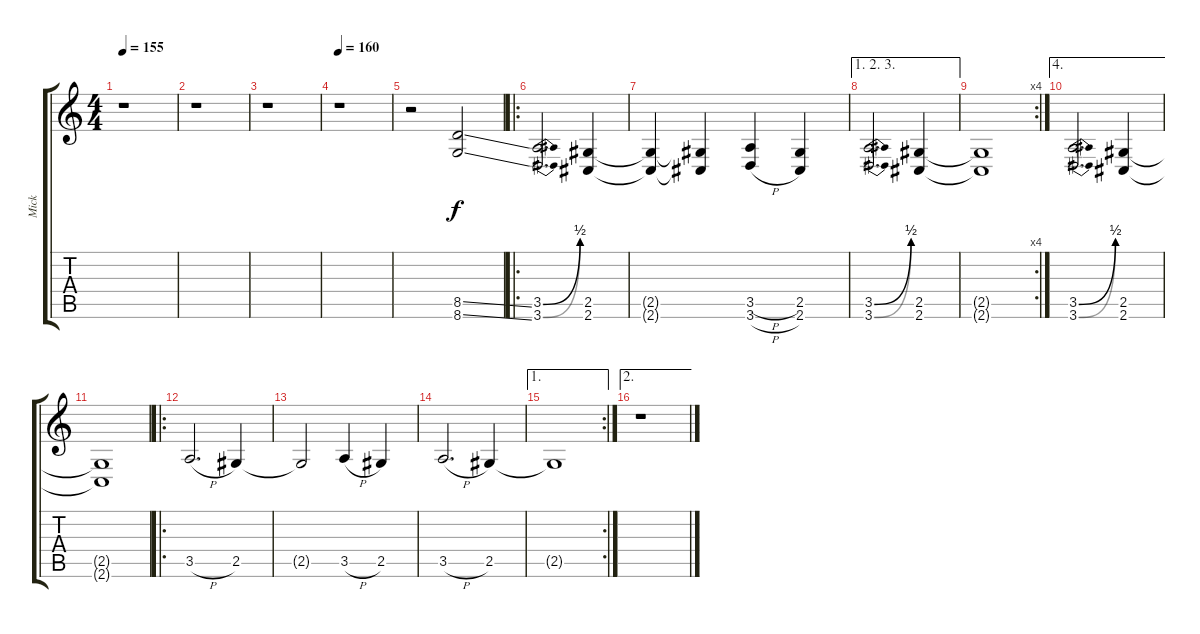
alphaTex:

\track ("Mick" "Mick") {instrument distortionguitar}
\staff {score tabs}
\tuning (Db4 Ab3 E3 B2 Gb2 B1) {hide}
\ts (4 4)
\tempo 155
\clef g2
\ks c
r.1{dy f} |
r.1 |
r.1 |
\tempo 160
r.1 |
r.2 (8.5{ss} 8.6{ss}).2 |
\ro
(3.5{be (bend 0 0 60 2)} 3.6{be (bend 0 0 60 2)}).2{d} (2.5 2.6).4 |
(2.5{t} 2.6{t}).4 (2.5{t} 2.6{t}).4 (3.5{h} 3.6{h}).4 (2.5 2.6).4 |
\ae (1 2 3)
(3.5{be (bend 0 0 60 2)} 3.6{be (bend 0 0 60 2)}).2{d} (2.5 2.6).4 |
\rc 4
(2.5{t} 2.6{t}).1 |
\ae 4
(3.5{be (bend 0 0 60 2)} 3.6{be (bend 0 0 60 2)}).2{d} (2.5 2.6).4 |
(2.5{t} 2.6{t}).1 |
\ro
3.5{h}.2{d} 2.5.4 |
2.5{t}.2 3.5{h}.4 2.5.4 |
3.5{h}.2{d} 2.5.4 |
\ae 1
\rc 2
2.5{t}.1 |
\ae 2
r.1
